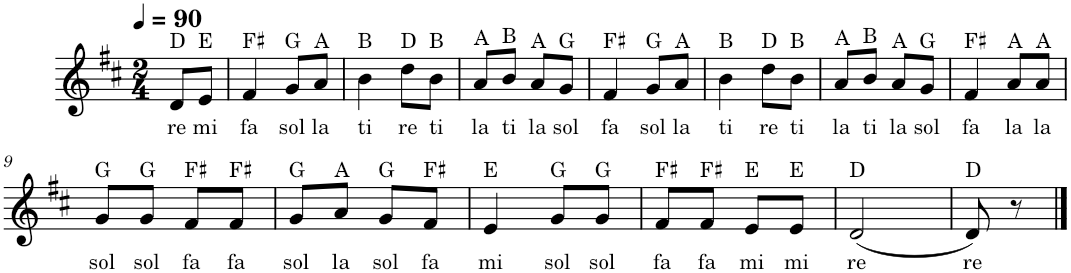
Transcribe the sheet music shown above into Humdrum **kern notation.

**kern	**text
*part1	*part1
*staff1	*staff1
*I"Piano	*
*I'Pno.	*
*clefG2	*
*k[f#c#]	*
*M2/4	*
*MM90	*
=1	=1
!LO:TX:a:t=D	!
!	!LO:LY:b
8d/L	re
!LO:TX:a:t=E	!
!	!LO:LY:b
8e/J	mi
=2	=2
!LO:TX:a:t=F♯	!
!	!LO:LY:b
4f#/	fa
!LO:TX:a:t=G	!
!	!LO:LY:b
8g/L	sol
!LO:TX:a:t=A	!
!	!LO:LY:b
8a/J	la
=3	=3
!LO:TX:a:t=B	!
!	!LO:LY:b
4b\	ti
!LO:TX:a:t=D	!
!	!LO:LY:b
8dd\L	re
!LO:TX:a:t=B	!
!	!LO:LY:b
8b\J	ti
=4	=4
!LO:TX:a:t=A	!
!	!LO:LY:b
8a/L	la
!LO:TX:a:t=B	!
!	!LO:LY:b
8b/J	ti
!LO:TX:a:t=A	!
!	!LO:LY:b
8a/L	la
!LO:TX:a:t=G	!
!	!LO:LY:b
8g/J	sol
=5	=5
!LO:TX:a:t=F♯	!
!	!LO:LY:b
4f#/	fa
!LO:TX:a:t=G	!
!	!LO:LY:b
8g/L	sol
!LO:TX:a:t=A	!
!	!LO:LY:b
8a/J	la
=6	=6
!LO:TX:a:t=B	!
!	!LO:LY:b
4b\	ti
!LO:TX:a:t=D	!
!	!LO:LY:b
8dd\L	re
!LO:TX:a:t=B	!
!	!LO:LY:b
8b\J	ti
=7	=7
!LO:TX:a:t=A	!
!	!LO:LY:b
8a/L	la
!LO:TX:a:t=B	!
!	!LO:LY:b
8b/J	ti
!LO:TX:a:t=A	!
!	!LO:LY:b
8a/L	la
!LO:TX:a:t=G	!
!	!LO:LY:b
8g/J	sol
=8	=8
!LO:TX:a:t=F♯	!
!	!LO:LY:b
4f#/	fa
!LO:TX:a:t=A	!
!	!LO:LY:b
8a/L	la
!LO:TX:a:t=A	!
!	!LO:LY:b
8a/J	la
!!LO:LB:g=z
=9	=9
!LO:TX:a:t=G	!
!	!LO:LY:b
8g/L	sol
!LO:TX:a:t=G	!
!	!LO:LY:b
8g/J	sol
!LO:TX:a:t=F♯	!
!	!LO:LY:b
8f#/L	fa
!LO:TX:a:t=F♯	!
!	!LO:LY:b
8f#/J	fa
=10	=10
!LO:TX:a:t=G	!
!	!LO:LY:b
8g/L	sol
!LO:TX:a:t=A	!
!	!LO:LY:b
8a/J	la
!LO:TX:a:t=G	!
!	!LO:LY:b
8g/L	sol
!LO:TX:a:t=F♯	!
!	!LO:LY:b
8f#/J	fa
=11	=11
!LO:TX:a:t=E	!
!	!LO:LY:b
4e/	mi
!LO:TX:a:t=G	!
!	!LO:LY:b
8g/L	sol
!LO:TX:a:t=G	!
!	!LO:LY:b
8g/J	sol
=12	=12
!LO:TX:a:t=F♯	!
!	!LO:LY:b
8f#/L	fa
!LO:TX:a:t=F♯	!
!	!LO:LY:b
8f#/J	fa
!LO:TX:a:t=E	!
!	!LO:LY:b
8e/L	mi
!LO:TX:a:t=E	!
!	!LO:LY:b
8e/J	mi
=13	=13
!LO:TX:a:t=D	!
!	!LO:LY:b
(2d/	re
=14	=14
!LO:TX:a:t=D	!
!	!LO:LY:b
8d/)	re
8r	.
==	==
*-	*-
